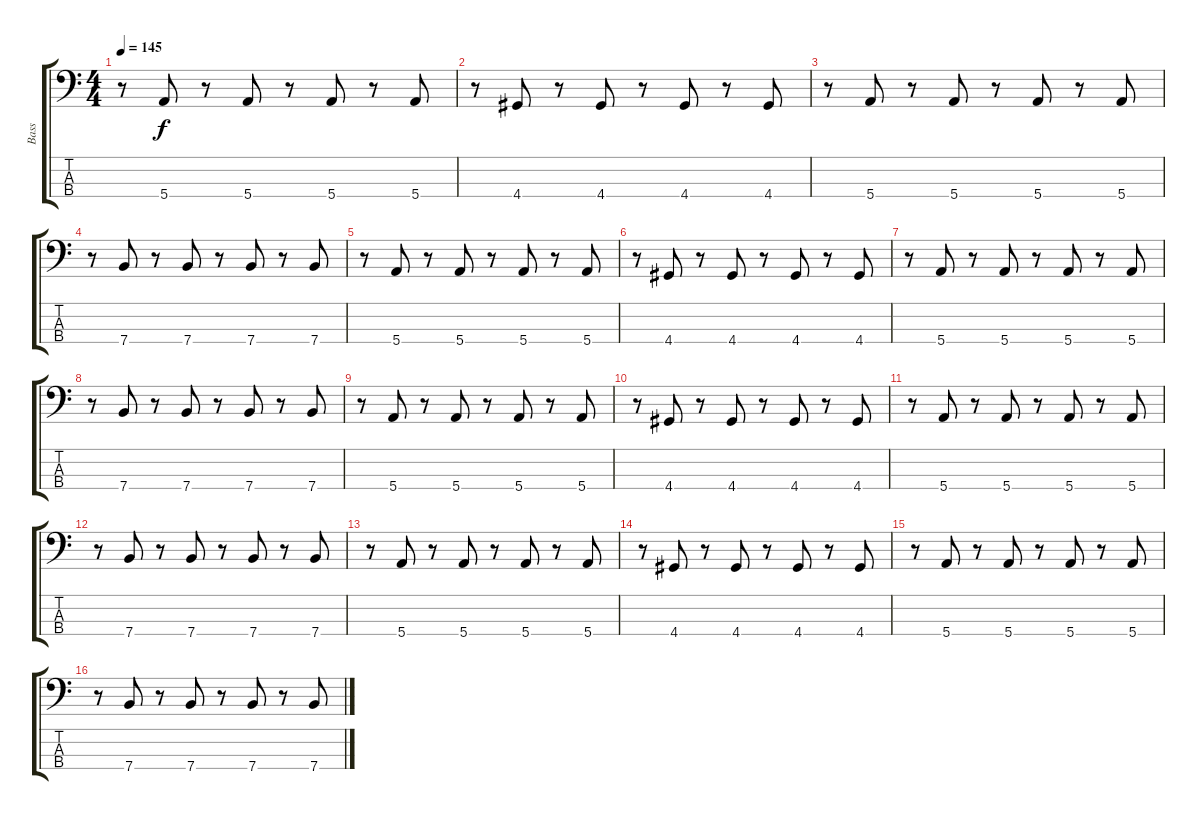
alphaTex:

\track ("Bass" "Bass") {instrument electricbasspick}
\staff {score tabs}
\tuning (G2 D2 A1 E1) {hide}
\ts (4 4)
\tempo 145
\clef f4
\ks c
r.8{dy f} 5.4.8 r.8 5.4.8 r.8 5.4.8 r.8 5.4.8 |
r.8 4.4.8 r.8 4.4.8 r.8 4.4.8 r.8 4.4.8 |
r.8 5.4.8 r.8 5.4.8 r.8 5.4.8 r.8 5.4.8 |
r.8 7.4.8 r.8 7.4.8 r.8 7.4.8 r.8 7.4.8 |
r.8 5.4.8 r.8 5.4.8 r.8 5.4.8 r.8 5.4.8 |
r.8 4.4.8 r.8 4.4.8 r.8 4.4.8 r.8 4.4.8 |
r.8 5.4.8 r.8 5.4.8 r.8 5.4.8 r.8 5.4.8 |
r.8 7.4.8 r.8 7.4.8 r.8 7.4.8 r.8 7.4.8 |
r.8 5.4.8 r.8 5.4.8 r.8 5.4.8 r.8 5.4.8 |
r.8 4.4.8 r.8 4.4.8 r.8 4.4.8 r.8 4.4.8 |
r.8 5.4.8 r.8 5.4.8 r.8 5.4.8 r.8 5.4.8 |
r.8 7.4.8 r.8 7.4.8 r.8 7.4.8 r.8 7.4.8 |
r.8 5.4.8 r.8 5.4.8 r.8 5.4.8 r.8 5.4.8 |
r.8 4.4.8 r.8 4.4.8 r.8 4.4.8 r.8 4.4.8 |
r.8 5.4.8 r.8 5.4.8 r.8 5.4.8 r.8 5.4.8 |
r.8 7.4.8 r.8 7.4.8 r.8 7.4.8 r.8 7.4.8
